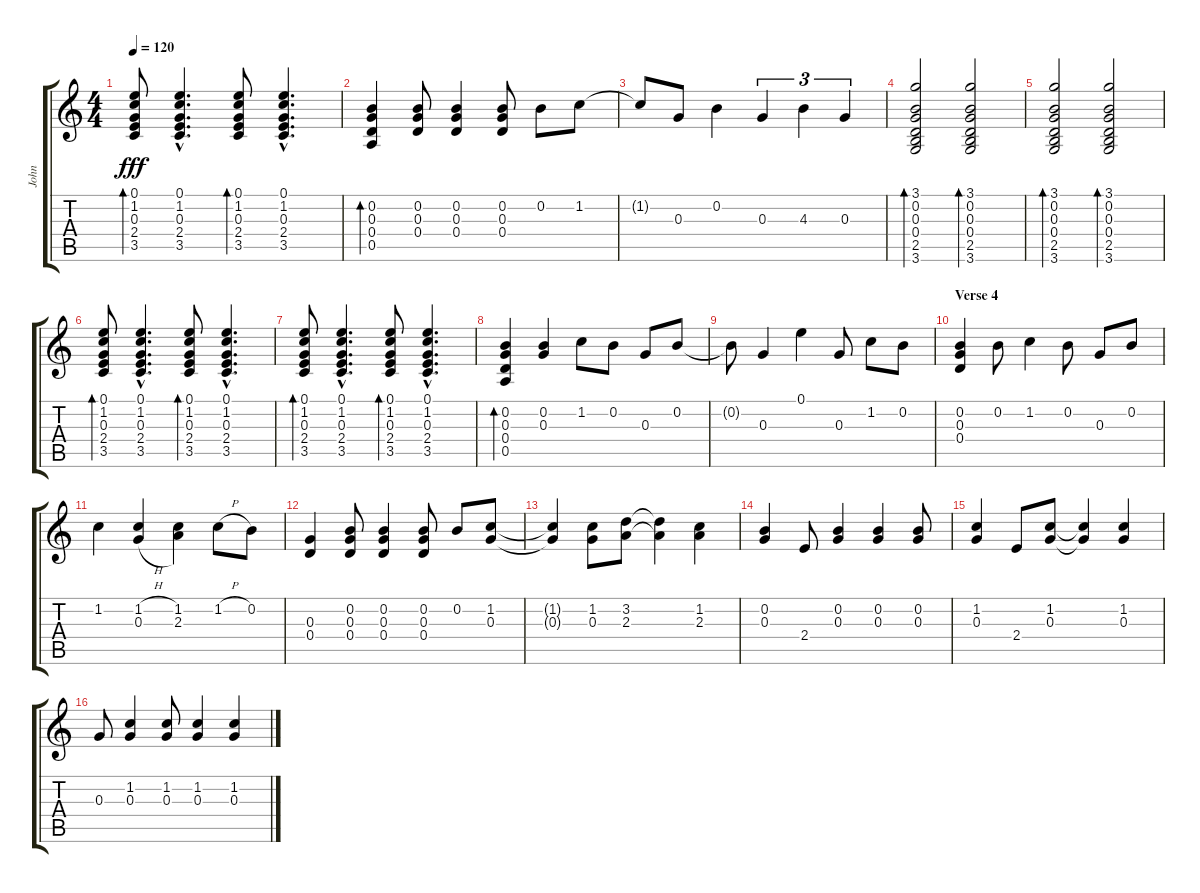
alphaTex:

\track ("John" "John") {instrument distortionguitar}
\staff {score tabs}
\tuning (E4 B3 G3 D3 A2 E2) {hide}
\ts (4 4)
\tempo 120
\clef g2
\ks c
(0.1 1.2 0.3 2.4 3.5).8{bd 60 dy fff} (0.1{hac} 1.2{hac} 0.3{hac} 2.4{hac} 3.5{hac}).4{d} (0.1 1.2 0.3 2.4 3.5).8{bd 60} (0.1{hac} 1.2{hac} 0.3{hac} 2.4{hac} 3.5{hac}).4{d} |
(0.2 0.3 0.4 0.5).4{bd 120} (0.2 0.3 0.4).8 (0.2 0.3 0.4).4 (0.2 0.3 0.4).8 0.2.8 1.2.8 |
1.2{t}.8 0.3.8 0.2.4 0.3.4{tu (3 2)} 4.3.4{tu (3 2)} 0.3.4{tu (3 2)} |
(3.1 0.2 0.3 0.4 2.5 3.6).2{bd 120} (3.1 0.2 0.3 0.4 2.5 3.6).2{bd 120} |
(3.1 0.2 0.3 0.4 2.5 3.6).2{bd 120} (3.1 0.2 0.3 0.4 2.5 3.6).2{bd 120} |
(0.1 1.2 0.3 2.4 3.5).8{bd 60} (0.1{hac} 1.2{hac} 0.3{hac} 2.4{hac} 3.5{hac}).4{d} (0.1 1.2 0.3 2.4 3.5).8{bd 60} (0.1{hac} 1.2{hac} 0.3{hac} 2.4{hac} 3.5{hac}).4{d} |
(0.1 1.2 0.3 2.4 3.5).8{bd 60} (0.1{hac} 1.2{hac} 0.3{hac} 2.4{hac} 3.5{hac}).4{d} (0.1 1.2 0.3 2.4 3.5).8{bd 60} (0.1{hac} 1.2{hac} 0.3{hac} 2.4{hac} 3.5{hac}).4{d} |
(0.2 0.3 0.4 0.5).4{bd 120} (0.2 0.3).4 1.2.8 0.2.8 0.3.8 0.2.8 |
0.2{t}.8 0.3.4 0.1.4 0.3.8 1.2.8 0.2.8 |
\section ("" "Verse 4")
(0.2 0.3 0.4).4 0.2.8 1.2.4 0.2.8 0.3.8 0.2.8 |
1.2.4 (1.2{h} 0.3{h}).4 (1.2 2.3).4 1.2{h}.8 0.2.8 |
(0.3 0.4).4 (0.2 0.3 0.4).8 (0.2 0.3 0.4).4 (0.2 0.3 0.4).8 0.2.8 (1.2 0.3).8 |
(1.2{t} 0.3{t}).4 (1.2 0.3).8 (3.2 2.3).8 (3.2{t} 2.3{t}).4 (1.2 2.3).4 |
(0.2 0.3).4 2.4.8 (0.2 0.3).4 (0.2 0.3).4 (0.2 0.3).8 |
(1.2 0.3).4 2.4.8 (1.2 0.3).8 (1.2{t} 0.3{t}).4 (1.2 0.3).4 |
0.3.8 (1.2 0.3).4 (1.2 0.3).8 (1.2 0.3).4 (1.2 0.3).4
